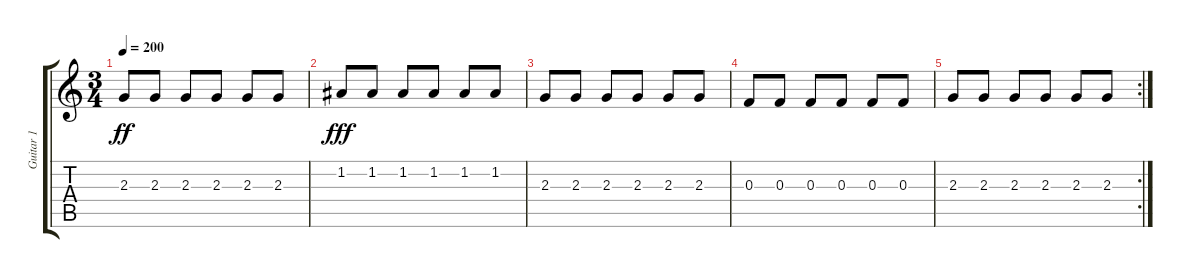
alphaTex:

\track ("Guitar 1" "Guitar 1") {instrument distortionguitar}
\staff {score tabs}
\tuning (D4 A3 F3 C3 G2 C2) {hide}
\ts (3 4)
\tempo 200
\clef g2
\ks c
2.3.8{dy ff} 2.3.8 2.3.8 2.3.8 2.3.8 2.3.8 |
1.2.8{dy fff} 1.2.8 1.2.8 1.2.8 1.2.8 1.2.8 |
2.3.8 2.3.8 2.3.8 2.3.8 2.3.8 2.3.8 |
0.3.8 0.3.8 0.3.8 0.3.8 0.3.8 0.3.8 |
\rc 2
2.3.8 2.3.8 2.3.8 2.3.8 2.3.8 2.3.8
